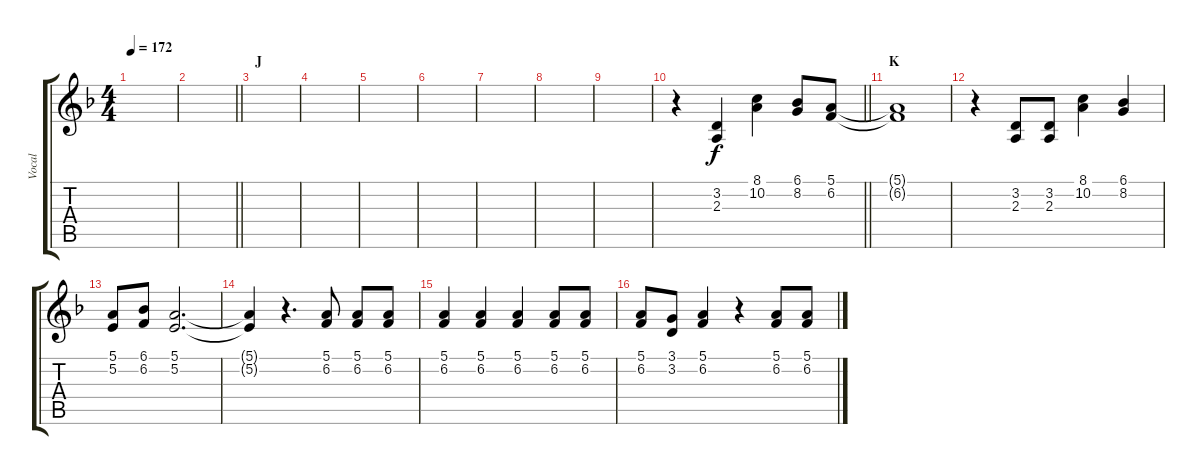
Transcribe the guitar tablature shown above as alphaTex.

\track ("Vocal" "Vocal") {instrument cello}
\staff {score tabs}
\tuning (E4 B3 G3 D3 A2 E2) {hide}
\ts (4 4)
\tempo 172
\clef g2
\ks f
|
\barLineRight lightlight
|
\section ("" "J")
|
|
|
|
|
|
|
\barLineRight lightlight
r.4 (3.2 2.3).4 (8.1 10.2).4 (6.1 8.2).8 (5.1 6.2).8 |
\section ("" "K")
(5.1{t} 6.2{t}).1 |
r.4 (3.2 2.3).8 (3.2 2.3).8 (8.1 10.2).4 (6.1 8.2).4 |
(5.1 5.2).8 (6.1 6.2).8 (5.1 5.2).2{d} |
(5.1{t} 5.2{t}).4 r.4{d} (5.1 6.2).8 (5.1 6.2).8 (5.1 6.2).8 |
(5.1 6.2).4 (5.1 6.2).4 (5.1 6.2).4 (5.1 6.2).8 (5.1 6.2).8 |
(5.1 6.2).8 (3.1 3.2).8 (5.1 6.2).4 r.4 (5.1 6.2).8 (5.1 6.2).8
